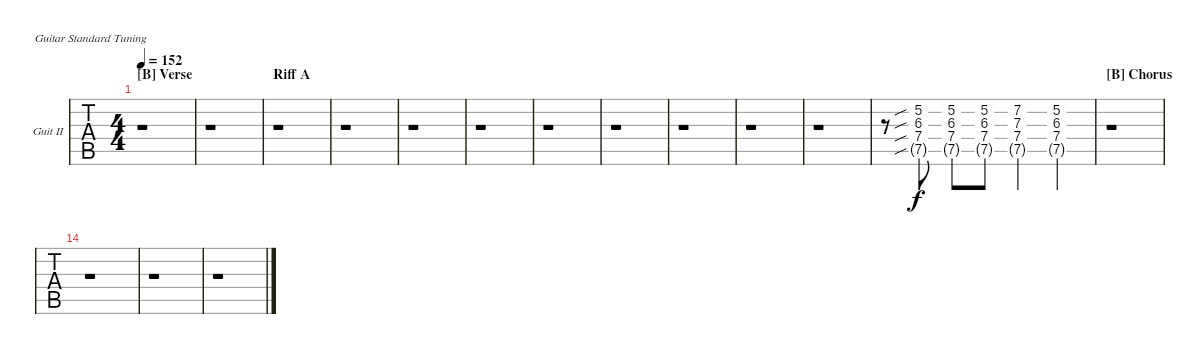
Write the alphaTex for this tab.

\bracketExtendMode nobrackets
\firstSystemTrackNameOrientation horizontal
\otherSystemsTrackNameOrientation horizontal
\defaultBarNumberDisplay FirstOfSystem
\track ("Guitar II" "Guit II") {instrument fretlessbass}
\staff {tabs}
\tuning (E4 B3 G3 D3 A2 E2)
\ts (4 4)
\section ("B" "Verse")
\tempo 152
\clef g2
\ks c
r.1{dy f} |
r.1 |
\section ("" "Riff A")
r.1 |
r.1 |
r.1 |
r.1 |
r.1 |
r.1 |
r.1 |
r.1 |
r.1 |
r.8 (5.2{sib} 6.3{sib} 7.4{sib} 7.5{sib g}).8 (5.2 6.3 7.4 7.5{g}).8 (5.2 6.3 7.4 7.5{g}).8 (7.2 7.3 7.4 7.5{g}).4 (5.2 6.3 7.4 7.5{g}).4 |
\section ("B" "Chorus")
r.1 |
r.1 |
r.1 |
r.1
